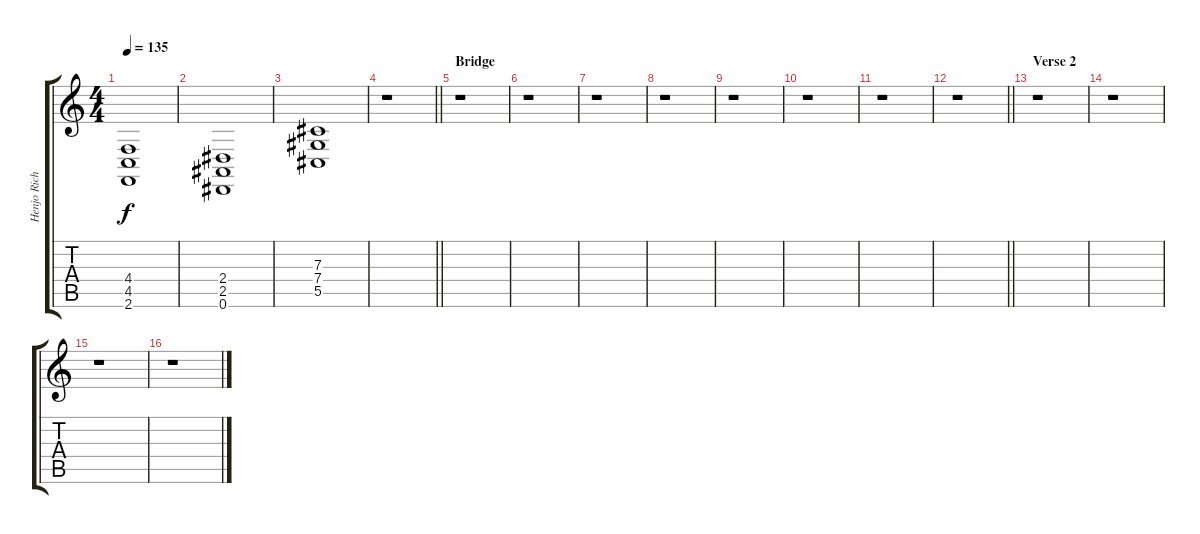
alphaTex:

\track ("Henjo Richter" "Henjo Rich") {instrument stringensemble1}
\staff {score tabs}
\tuning (Eb4 Bb3 Gb3 Db3 Ab2 Eb2) {hide}
\ts (4 4)
\tempo 135
\clef g2
\ks c
(4.4 4.5 2.6).1{dy f} |
(2.4 2.5 0.6).1 |
(7.3 7.4 5.5).1 |
\barLineRight lightlight
r.1 |
\section ("" "Bridge")
r.1 |
r.1 |
r.1 |
r.1 |
r.1 |
r.1 |
r.1 |
\barLineRight lightlight
r.1 |
\section ("" "Verse 2")
r.1 |
r.1 |
r.1 |
r.1
